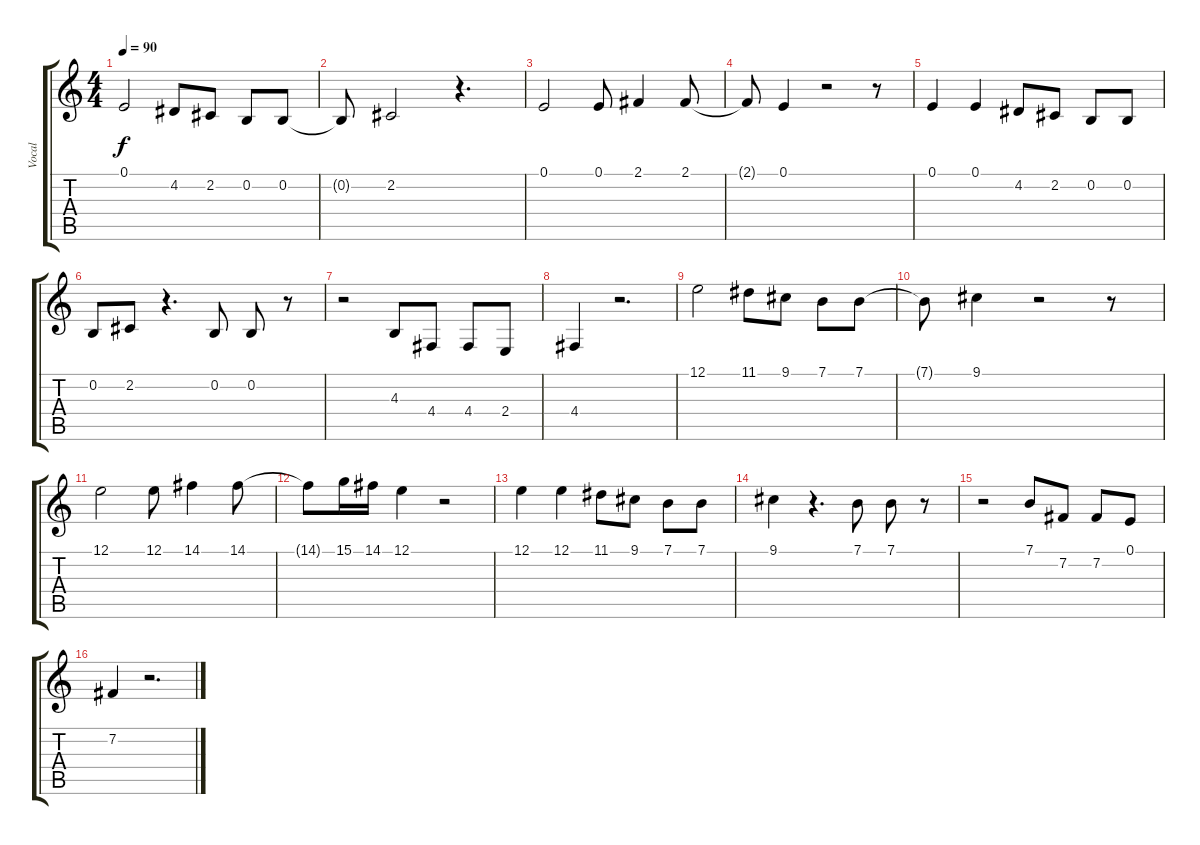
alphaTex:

\track ("Vocal" "Vocal") {instrument synthvoice}
\staff {score tabs}
\tuning (E4 B3 G3 D3 A2 E2) {hide}
\ts (4 4)
\tempo 90
\clef g2
\ks c
0.1.2{dy f} 4.2.8 2.2.8 0.2.8 0.2.8 |
0.2{t}.8 2.2.2 r.4{d} |
0.1.2 0.1.8 2.1.4 2.1.8 |
2.1{t}.8 0.1.4 r.2 r.8 |
0.1.4 0.1.4 4.2.8 2.2.8 0.2.8 0.2.8 |
0.2.8 2.2.8 r.4{d} 0.2.8 0.2.8 r.8 |
r.2 4.3.8 4.4.8 4.4.8 2.4.8 |
4.4.4 r.2{d} |
12.1.2 11.1.8 9.1.8 7.1.8 7.1.8 |
7.1{t}.8 9.1.4 r.2 r.8 |
12.1.2 12.1.8 14.1.4 14.1.8 |
14.1{t}.8 15.1.16 14.1.16 12.1.4 r.2 |
12.1.4 12.1.4 11.1.8 9.1.8 7.1.8 7.1.8 |
9.1.4 r.4{d} 7.1.8 7.1.8 r.8 |
r.2 7.1.8 7.2.8 7.2.8 0.1.8 |
7.2.4 r.2{d}
